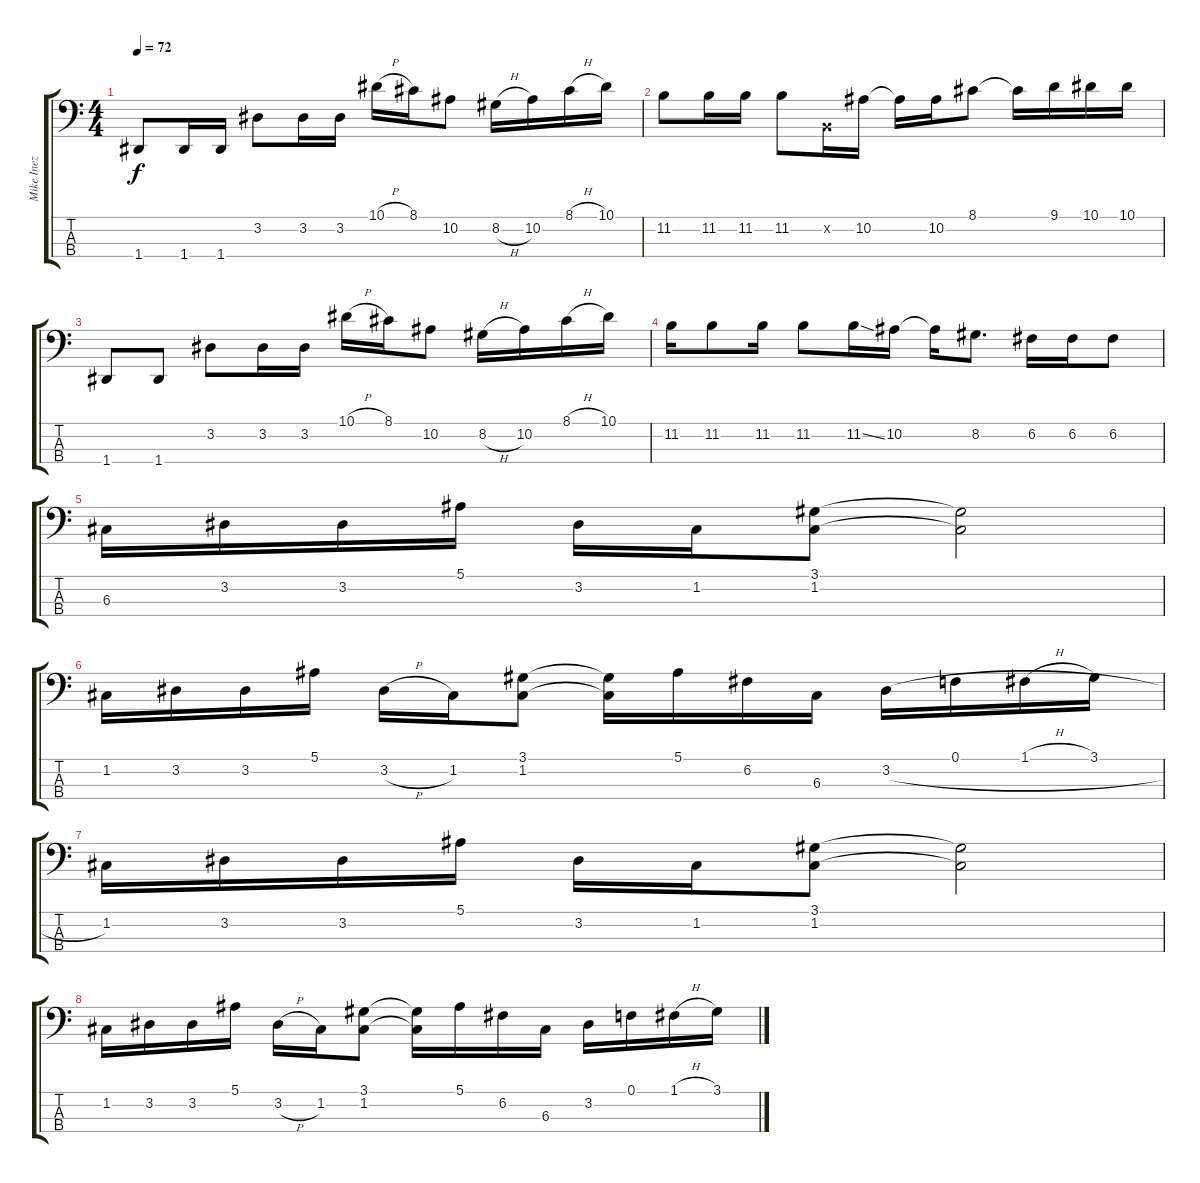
\track ("Mike Inez - Bass" "Mike Inez ") {instrument slapbass2}
\staff {score tabs}
\tuning (F2 C2 G1 D1) {hide}
\ts (4 4)
\tempo 72
\clef f4
\ks c
1.4.8{dy f} 1.4.16 1.4.16 3.2.8 3.2.16 3.2.16 10.1{h}.16 8.1.16 10.2.8 8.2{h}.16 10.2.16 8.1{h}.16 10.1.16 |
11.2.8 11.2.16 11.2.16 11.2.8 -1.2{x}.16 10.2.16 10.2{t}.16 10.2.16 8.1.8 8.1{t}.16 9.1.16 10.1.16 10.1.16 |
1.4.8 1.4.8 3.2.8 3.2.16 3.2.16 10.1{h}.16 8.1.16 10.2.8 8.2{h}.16 10.2.16 8.1{h}.16 10.1.16 |
11.2.16 11.2.8 11.2.16 11.2.8 11.2{ss}.16 10.2.16 10.2{t}.16 8.2.8{d} 6.2.16 6.2.16 6.2.8 |
6.3.16 3.2.16 3.2.16 5.1.16 3.2.16 1.2.16 (3.1 1.2).8 (3.1{t} 1.2{t}).2 |
1.2.16 3.2.16 3.2.16 5.1.16 3.2{h}.16 1.2.16 (3.1 1.2).8 (3.1{t} 1.2{t}).16 5.1.16 6.2.16 6.3.16 3.2{h}.16 0.1.16 1.1{h}.16 3.1.16 |
1.2.16 3.2.16 3.2.16 5.1.16 3.2.16 1.2.16 (3.1 1.2).8 (3.1{t} 1.2{t}).2 |
1.2.16 3.2.16 3.2.16 5.1.16 3.2{h}.16 1.2.16 (3.1 1.2).8 (3.1{t} 1.2{t}).16 5.1.16 6.2.16 6.3.16 3.2{h}.16 0.1.16 1.1{h}.16 3.1.16
